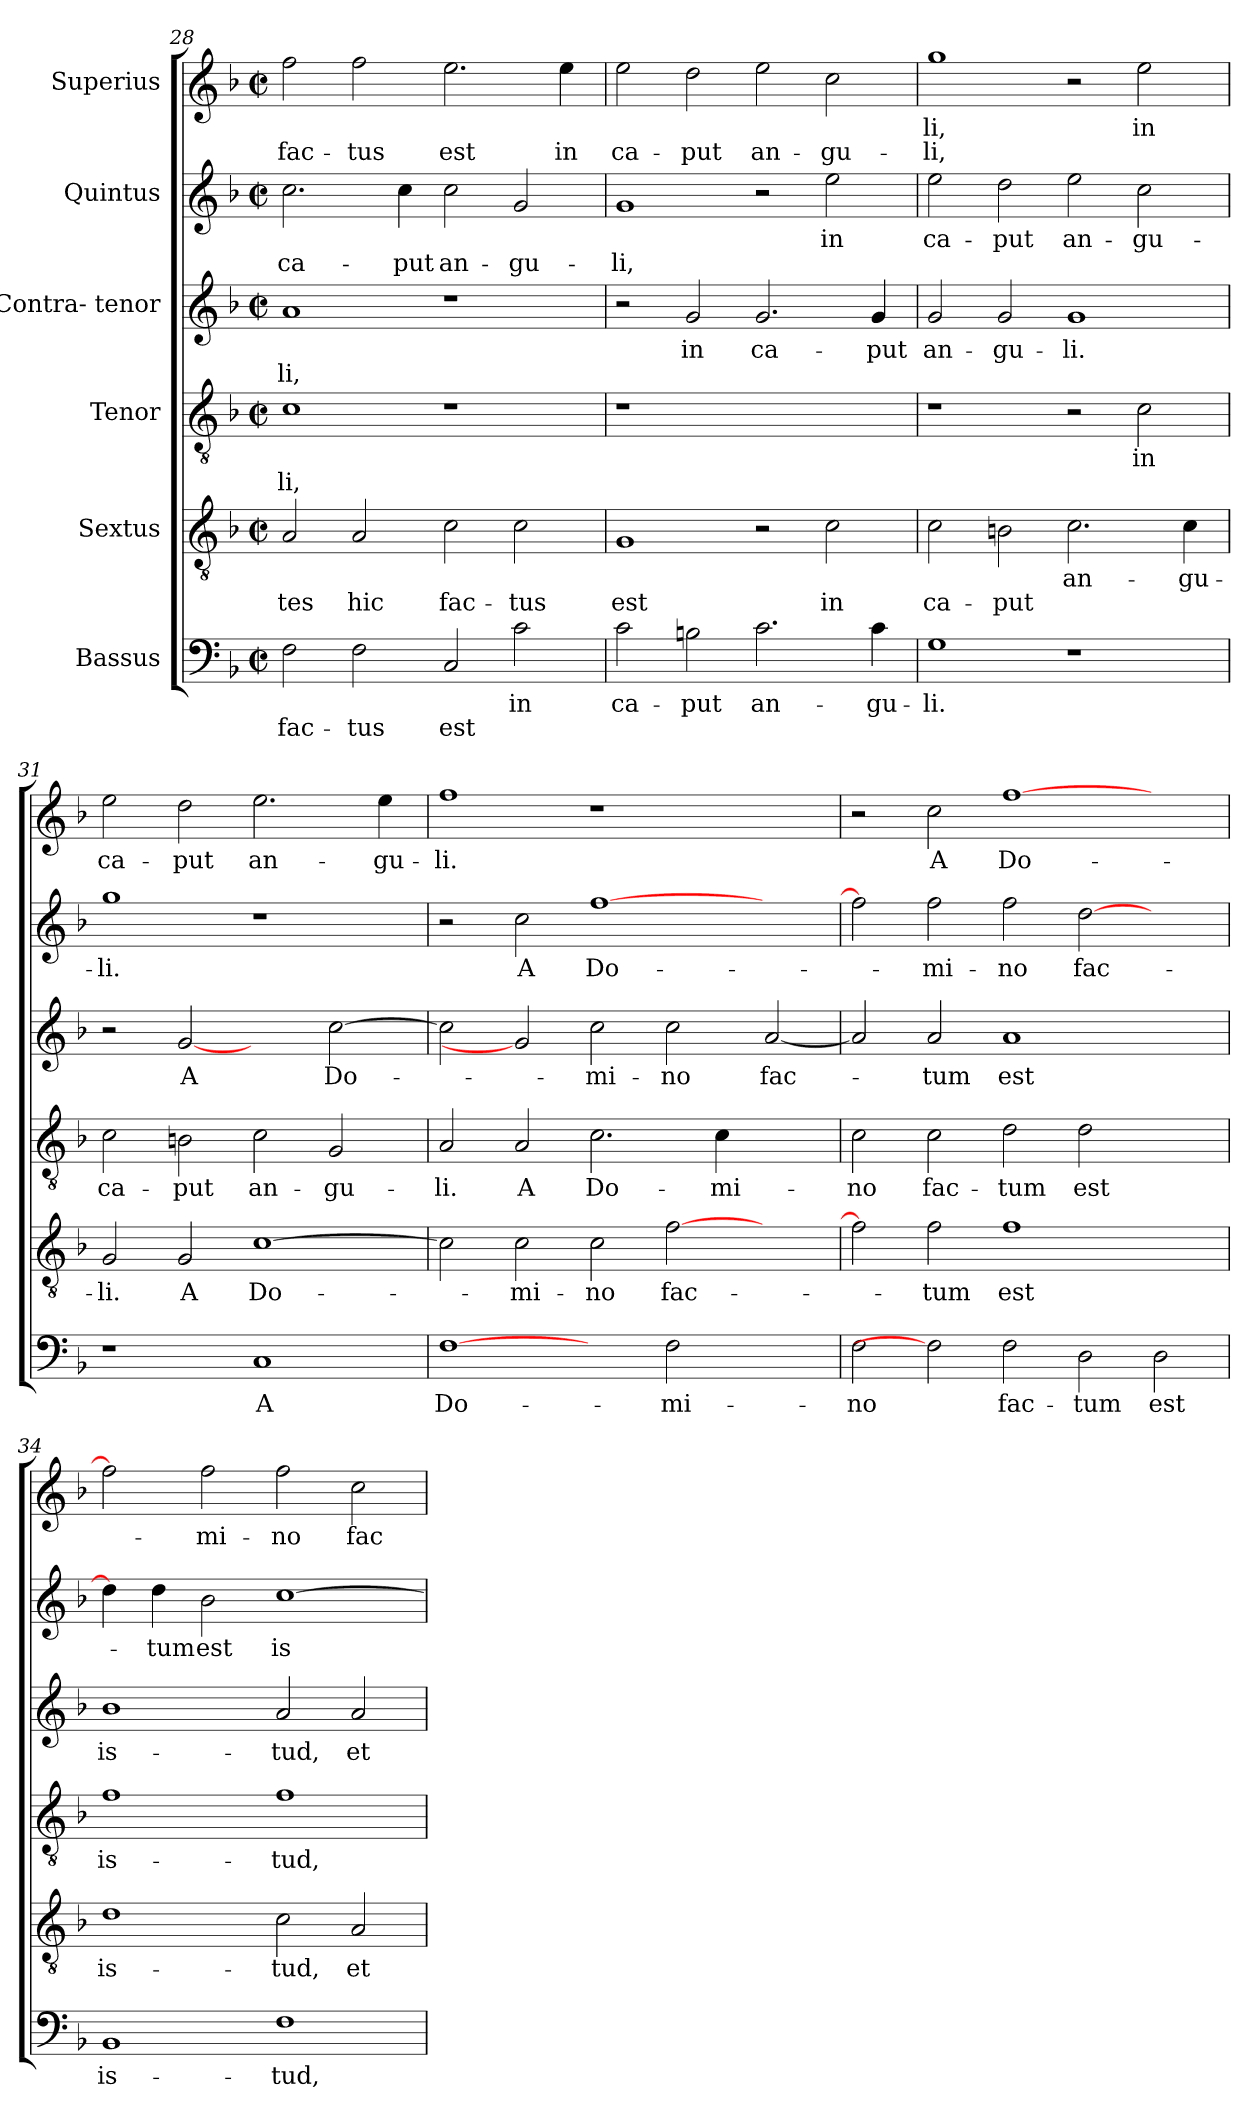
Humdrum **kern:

**kern	**text	**text	**kern	**text	**text	**kern	**text	**text	**kern	**text	**text	**kern	**text	**text	**kern	**text	**text
*part6	*part6	*part6	*part5	*part5	*part5	*part4	*part4	*part4	*part3	*part3	*part3	*part2	*part2	*part2	*part1	*part1	*part1
*staff6	*staff6	*staff6	*staff5	*staff5	*staff5	*staff4	*staff4	*staff4	*staff3	*staff3	*staff3	*staff2	*staff2	*staff2	*staff1	*staff1	*staff1
*I"Bassus	*	*	*I"Sextus	*	*	*I"Tenor	*	*	*I"Contra- tenor	*	*	*I"Quintus	*	*	*I"Superius	*	*
*clefF4	*	*	*clefGv2	*	*	*clefGv2	*	*	*clefG2	*	*	*clefG2	*	*	*clefG2	*	*
*k[b-]	*	*	*k[b-]	*	*	*k[b-]	*	*	*k[b-]	*	*	*k[b-]	*	*	*k[b-]	*	*
*F:	*	*	*F:	*	*	*F:	*	*	*F:	*	*	*F:	*	*	*F:	*	*
*M2/2	*	*	*M2/2	*	*	*M2/2	*	*	*M2/2	*	*	*M2/2	*	*	*M2/2	*	*
*met(c|)	*	*	*met(c|)	*	*	*met(c|)	*	*	*met(c|)	*	*	*met(c|)	*	*	*met(c|)	*	*
=28	=28	=28	=28	=28	=28	=28	=28	=28	=28	=28	=28	=28	=28	=28	=28	=28	=28
!	!	!LO:LY:b	!	!	!LO:LY:b	!	!	!LO:LY:b	!	!	!LO:LY:b	!	!	!LO:LY:b	!	!	!LO:LY:b
2F\	.	fac-	2A/	.	-tes	1c	.	-li,	1a	.	-li,	2.cc\	.	ca-	2ff\	.	fac-
!	!	!LO:LY:b	!	!	!LO:LY:b	!	!	!	!	!	!	!	!	!	!	!	!LO:LY:b
2F\	.	-tus	2A/	.	hic	.	.	.	.	.	.	.	.	.	2ff\	.	-tus
!	!	!	!	!	!	!	!	!	!	!	!	!	!	!LO:LY:b	!	!	!
.	.	.	.	.	.	.	.	.	.	.	.	4cc\	.	-put	.	.	.
!	!	!LO:LY:b	!	!	!LO:LY:b	!	!	!	!	!	!	!	!	!LO:LY:b	!	!	!LO:LY:b
2C/	.	est	2c\	.	fac-	1r	.	.	1r	.	.	2cc\	.	an-	2.ee\	.	est
!	!LO:LY:b	!	!	!	!LO:LY:b	!	!	!	!	!	!	!	!	!LO:LY:b	!	!	!
2c\	in	.	2c\	.	-tus	.	.	.	.	.	.	2g/	.	-gu-	.	.	.
!	!	!	!	!	!	!	!	!	!	!	!	!	!	!	!	!	!LO:LY:b
.	.	.	.	.	.	.	.	.	.	.	.	.	.	.	4ee\	.	in
=29	=29	=29	=29	=29	=29	=29	=29	=29	=29	=29	=29	=29	=29	=29	=29	=29	=29
!	!LO:LY:b	!	!	!	!LO:LY:b	!	!	!	!	!	!	!	!	!LO:LY:b	!	!	!LO:LY:b
2c\	ca-	.	1G	.	est	1r	.	.	2r	.	.	1g	.	-li,	2ee\	.	ca-
!	!LO:LY:b	!	!	!	!	!	!	!	!	!LO:LY:b	!	!	!	!	!	!	!LO:LY:b
2Bn\	-put	.	.	.	.	.	.	.	2g/	in	.	.	.	.	2dd\	.	-put
!	!LO:LY:b	!	!	!	!	!	!	!	!	!LO:LY:b	!	!	!	!	!	!	!LO:LY:b
2.c\	an-	.	2r	.	.	1ryy	.	.	2.g/	ca-	.	2r	.	.	2ee\	.	an-
!	!	!	!	!	!LO:LY:b	!	!	!	!	!	!	!	!LO:LY:b	!	!	!	!LO:LY:b
.	.	.	2c\	.	in	.	.	.	.	.	.	2ee\	in	.	2cc\	.	-gu-
!	!LO:LY:b	!	!	!	!	!	!	!	!	!LO:LY:b	!	!	!	!	!	!	!
4c\	-gu-	.	.	.	.	.	.	.	4g/	-put	.	.	.	.	.	.	.
=30	=30	=30	=30	=30	=30	=30	=30	=30	=30	=30	=30	=30	=30	=30	=30	=30	=30
!	!LO:LY:b	!	!	!	!LO:LY:b	!	!	!	!	!LO:LY:b	!	!	!LO:LY:b	!	!	!LO:LY:b	!LO:LY:b
1G	-li.	.	2c\	.	ca-	1r	.	.	2g/	an-	.	2ee\	ca-	.	1gg	li,	-li,
!	!	!	!	!	!LO:LY:b	!	!	!	!	!LO:LY:b	!	!	!LO:LY:b	!	!	!	!
.	.	.	2Bn\	.	-put	.	.	.	2g/	-gu-	.	2dd\	-put	.	.	.	.
!	!	!	!	!LO:LY:b	!	!	!	!	!	!LO:LY:b	!	!	!LO:LY:b	!	!	!	!
1r	.	.	2.c\	an-	.	2r	.	.	1g	-li.	.	2ee\	an-	.	2r	.	.
!	!	!	!	!	!	!	!LO:LY:b	!	!	!	!	!	!LO:LY:b	!	!	!LO:LY:b	!
.	.	.	.	.	.	2c\	in	.	.	.	.	2cc\	-gu-	.	2ee\	in	.
!	!	!	!	!LO:LY:b	!	!	!	!	!	!	!	!	!	!	!	!	!
.	.	.	4c\	-gu-	.	.	.	.	.	.	.	.	.	.	.	.	.
!!LO:LB:g=z
=31	=31	=31	=31	=31	=31	=31	=31	=31	=31	=31	=31	=31	=31	=31	=31	=31	=31
!	!	!	!	!LO:LY:b	!	!	!LO:LY:b	!	!	!	!	!	!LO:LY:b	!	!	!LO:LY:b	!
1r	.	.	2G/	-li.	.	2c\	ca-	.	2r	.	.	1gg	-li.	.	2ee\	ca-	.
!	!	!	!	!LO:LY:b	!	!	!LO:LY:b	!	!	!LO:LY:b	!	!	!	!	!	!LO:LY:b	!
.	.	.	2G/	A	.	2Bn\	-put	.	[2g	A	.	.	.	.	2dd\	-put	.
!	!LO:LY:b	!	!	!LO:LY:b	!	!	!LO:LY:b	!	!	!	!	!	!	!	!	!LO:LY:b	!
1C	A	.	[1c	Do-	.	2c\	an-	.	2ryy	.	.	1r	.	.	2.ee\	an-	.
!	!	!	!	!	!	!	!LO:LY:b	!	!	!LO:LY:b	!	!	!	!	!	!	!
.	.	.	.	.	.	2G/	-gu-	.	[2cc\	Do-	.	.	.	.	.	.	.
!	!	!	!	!	!	!	!	!	!	!	!	!	!	!	!	!LO:LY:b	!
.	.	.	.	.	.	.	.	.	.	.	.	.	.	.	4ee\	-gu-	.
=32	=32	=32	=32	=32	=32	=32	=32	=32	=32	=32	=32	=32	=32	=32	=32	=32	=32
!	!LO:LY:b	!	!	!	!	!	!LO:LY:b	!	!	!	!	!	!	!	!	!LO:LY:b	!
[1F	Do-	.	2c\]	.	.	2A/	-li.	.	2cc\]	.	.	2r	.	.	1ff	-li.	.
!	!	!	!	!LO:LY:b	!	!	!LO:LY:b	!	!	!	!	!	!LO:LY:b	!	!	!	!
.	.	.	2c\	-mi-	.	2A/	A	.	2g]	.	.	2cc\	A	.	.	.	.
!	!	!	!	!LO:LY:b	!	!	!LO:LY:b	!	!	!LO:LY:b	!	!	!LO:LY:b	!	!	!	!
2ryy	.	.	2c\	-no	.	2.c\	Do-	.	2cc\	-mi-	.	[1ff	Do-	.	1r	.	.
!	!LO:LY:b	!	!	!LO:LY:b	!	!	!	!	!	!LO:LY:b	!	!	!	!	!	!	!
2F\	-mi-	.	[2f\	fac-	.	.	.	.	2cc\	-no	.	.	.	.	.	.	.
!	!	!	!	!	!	!	!LO:LY:b	!	!	!	!	!	!	!	!	!	!
.	.	.	.	.	.	4c\	-mi-	.	.	.	.	.	.	.	.	.	.
!	!	!	!	!	!	!	!	!	!	!LO:LY:b	!	!	!	!	!	!	!
2ryy	.	.	2ryy	.	.	2ryy	.	.	[2a/	fac-	.	2ryy	.	.	2ryy	.	.
=33	=33	=33	=33	=33	=33	=33	=33	=33	=33	=33	=33	=33	=33	=33	=33	=33	=33
!	!LO:LY:b	!	!	!	!	!	!LO:LY:b	!	!	!	!	!	!	!	!	!	!
2F\	-no	.	2f\]	.	.	2c\	-no	.	2a/]	.	.	2ff\]	.	.	2r	.	.
!	!	!	!	!LO:LY:b	!	!	!LO:LY:b	!	!	!LO:LY:b	!	!	!LO:LY:b	!	!	!LO:LY:b	!
2F]	.	.	2f\	-tum	.	2c\	fac-	.	2a/	-tum	.	2ff\	-mi-	.	2cc\	A	.
!	!LO:LY:b	!	!	!LO:LY:b	!	!	!LO:LY:b	!	!	!LO:LY:b	!	!	!LO:LY:b	!	!	!LO:LY:b	!
2F\	fac-	.	1f	est	.	2d\	-tum	.	1a	est	.	2ff\	-no	.	[1ff	Do-	.
!	!LO:LY:b	!	!	!	!	!	!LO:LY:b	!	!	!	!	!	!LO:LY:b	!	!	!	!
2D\	-tum	.	.	.	.	2d\	est	.	.	.	.	[2dd\	fac-	.	.	.	.
!	!LO:LY:b	!	!	!	!	!	!	!	!	!	!	!	!	!	!	!	!
2D\	est	.	2ryy	.	.	2ryy	.	.	2ryy	.	.	2ryy	.	.	2ryy	.	.
=34	=34	=34	=34	=34	=34	=34	=34	=34	=34	=34	=34	=34	=34	=34	=34	=34	=34
!	!LO:LY:b	!	!	!LO:LY:b	!	!	!LO:LY:b	!	!	!LO:LY:b	!	!	!	!	!	!	!
1BB-	is-	.	1d	is-	.	1f	is-	.	1b-	is-	.	4dd\]	.	.	2ff\]	.	.
!	!	!	!	!	!	!	!	!	!	!	!	!	!LO:LY:b	!	!	!	!
.	.	.	.	.	.	.	.	.	.	.	.	4dd\	-tum	.	.	.	.
!	!	!	!	!	!	!	!	!	!	!	!	!	!LO:LY:b	!	!	!LO:LY:b	!
.	.	.	.	.	.	.	.	.	.	.	.	2b-\	est	.	2ff\	-mi-	.
!	!LO:LY:b	!	!	!LO:LY:b	!	!	!LO:LY:b	!	!	!LO:LY:b	!	!	!LO:LY:b	!	!	!LO:LY:b	!
1F	-tud,	.	2c\	-tud,	.	1f	-tud,	.	2a/	-tud,	.	[1cc	is-	.	2ff\	-no	.
!	!	!	!	!LO:LY:b	!	!	!	!	!	!LO:LY:b	!	!	!	!	!	!LO:LY:b	!
.	.	.	2A/	et	.	.	.	.	2a/	et	.	.	.	.	2cc\	fac-	.
=	=	=	=	=	=	=	=	=	=	=	=	=	=	=	=	=	=
*-	*-	*-	*-	*-	*-	*-	*-	*-	*-	*-	*-	*-	*-	*-	*-	*-	*-
